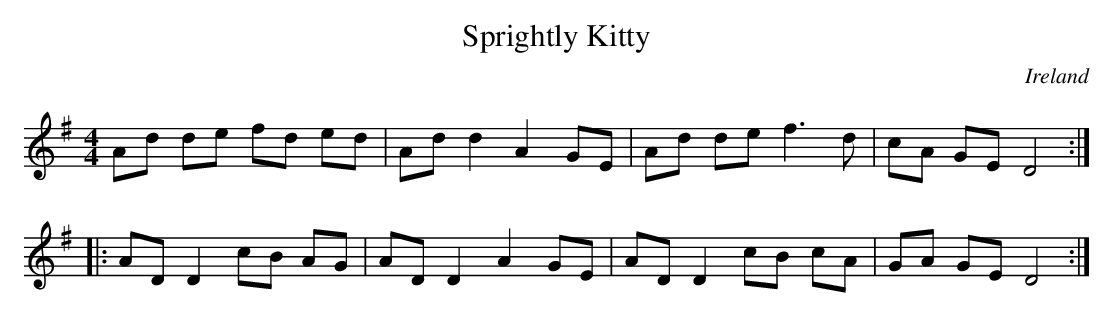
X:1
T:Sprightly Kitty
O:Ireland
M:4/4
K:DMix
Ad de fd ed | Add2 A2GE | Ad de f3d | cA GE D4:|
|:\
AD D2 cB AG | AD D2 A2 GE | \
AD D2 cB cA | GA GE D4 :|
